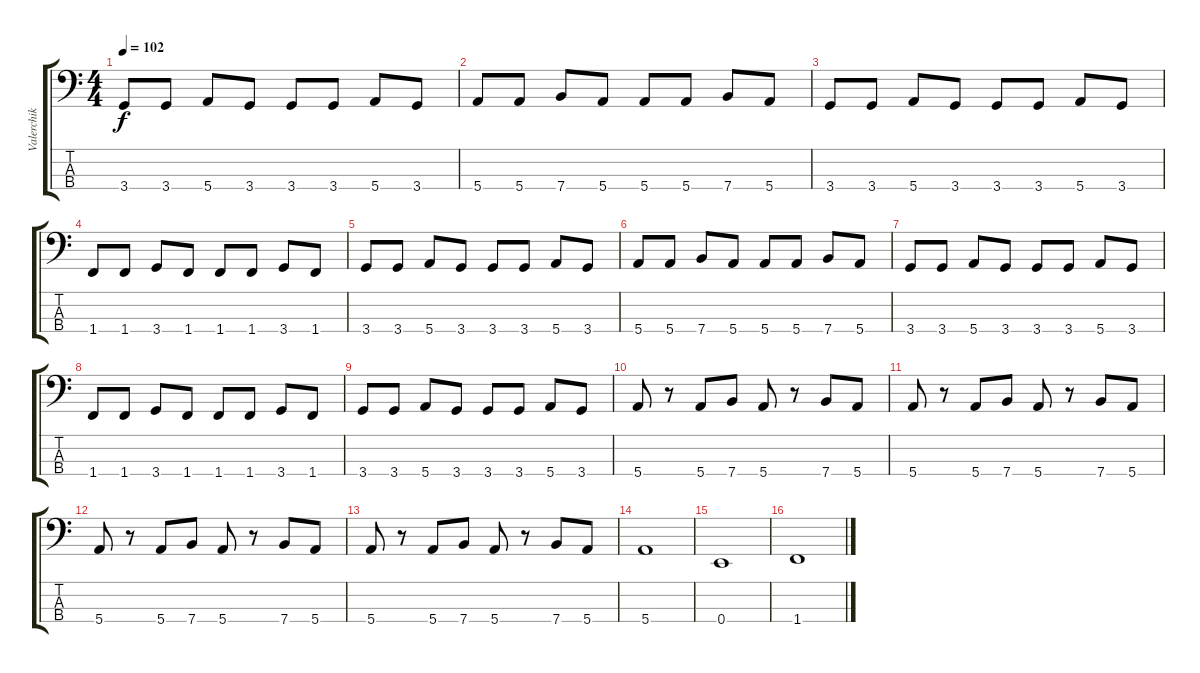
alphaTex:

\track ("Valerchik" "Valerchik") {instrument electricbassfinger}
\staff {score tabs}
\tuning (G2 D2 A1 E1) {hide}
\ts (4 4)
\tempo 102
\clef f4
\ks c
3.4.8{dy f} 3.4.8 5.4.8 3.4.8 3.4.8 3.4.8 5.4.8 3.4.8 |
5.4.8 5.4.8 7.4.8 5.4.8 5.4.8 5.4.8 7.4.8 5.4.8 |
3.4.8 3.4.8 5.4.8 3.4.8 3.4.8 3.4.8 5.4.8 3.4.8 |
1.4.8 1.4.8 3.4.8 1.4.8 1.4.8 1.4.8 3.4.8 1.4.8 |
3.4.8 3.4.8 5.4.8 3.4.8 3.4.8 3.4.8 5.4.8 3.4.8 |
5.4.8 5.4.8 7.4.8 5.4.8 5.4.8 5.4.8 7.4.8 5.4.8 |
3.4.8 3.4.8 5.4.8 3.4.8 3.4.8 3.4.8 5.4.8 3.4.8 |
1.4.8 1.4.8 3.4.8 1.4.8 1.4.8 1.4.8 3.4.8 1.4.8 |
3.4.8 3.4.8 5.4.8 3.4.8 3.4.8 3.4.8 5.4.8 3.4.8 |
5.4.8 r.8 5.4.8 7.4.8 5.4.8 r.8 7.4.8 5.4.8 |
5.4.8 r.8 5.4.8 7.4.8 5.4.8 r.8 7.4.8 5.4.8 |
5.4.8 r.8 5.4.8 7.4.8 5.4.8 r.8 7.4.8 5.4.8 |
5.4.8 r.8 5.4.8 7.4.8 5.4.8 r.8 7.4.8 5.4.8 |
5.4.1 |
0.4.1 |
1.4.1
